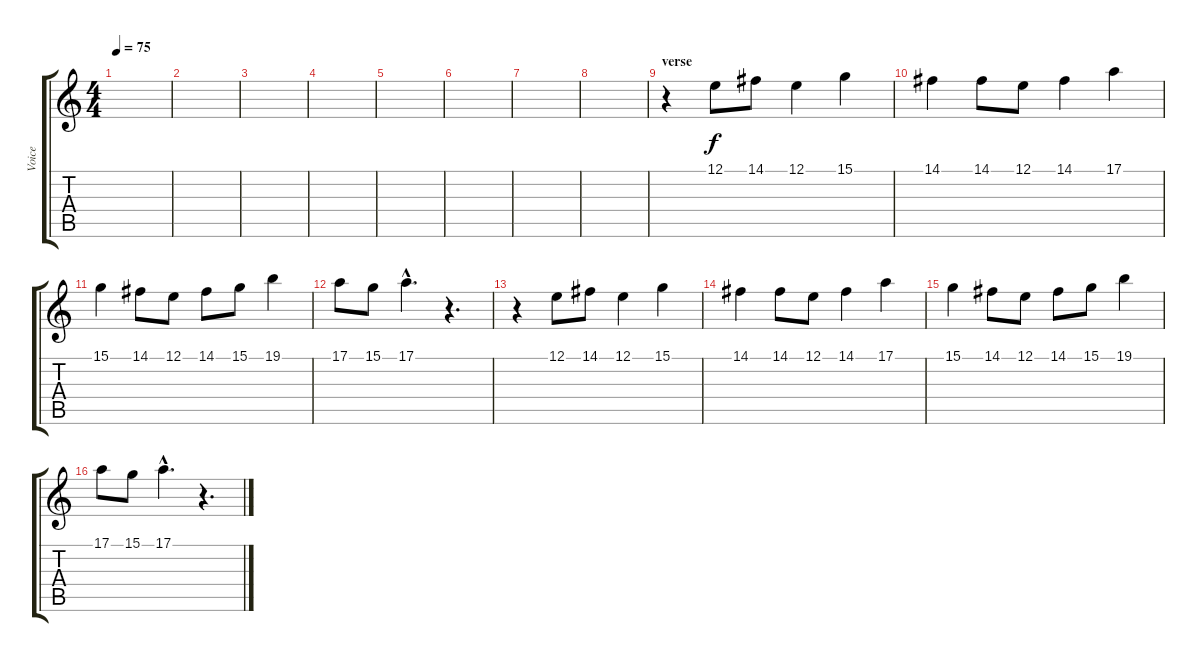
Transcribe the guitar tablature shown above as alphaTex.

\track ("Voice" "Voice") {instrument choiraahs}
\staff {score tabs}
\tuning (E4 B3 G3 D3 A2 E2) {hide}
\ts (4 4)
\tempo 75
\clef g2
\ks c
|
|
|
|
|
|
|
|
\section ("" "verse")
r.4 12.1.8 14.1.8 12.1.4 15.1.4 |
14.1.4 14.1.8 12.1.8 14.1.4 17.1.4 |
15.1.4 14.1.8 12.1.8 14.1.8 15.1.8 19.1.4 |
17.1.8 15.1.8 17.1{hac}.4{d} r.4{d} |
r.4 12.1.8 14.1.8 12.1.4 15.1.4 |
14.1.4 14.1.8 12.1.8 14.1.4 17.1.4 |
15.1.4 14.1.8 12.1.8 14.1.8 15.1.8 19.1.4 |
17.1.8 15.1.8 17.1{hac}.4{d} r.4{d}
